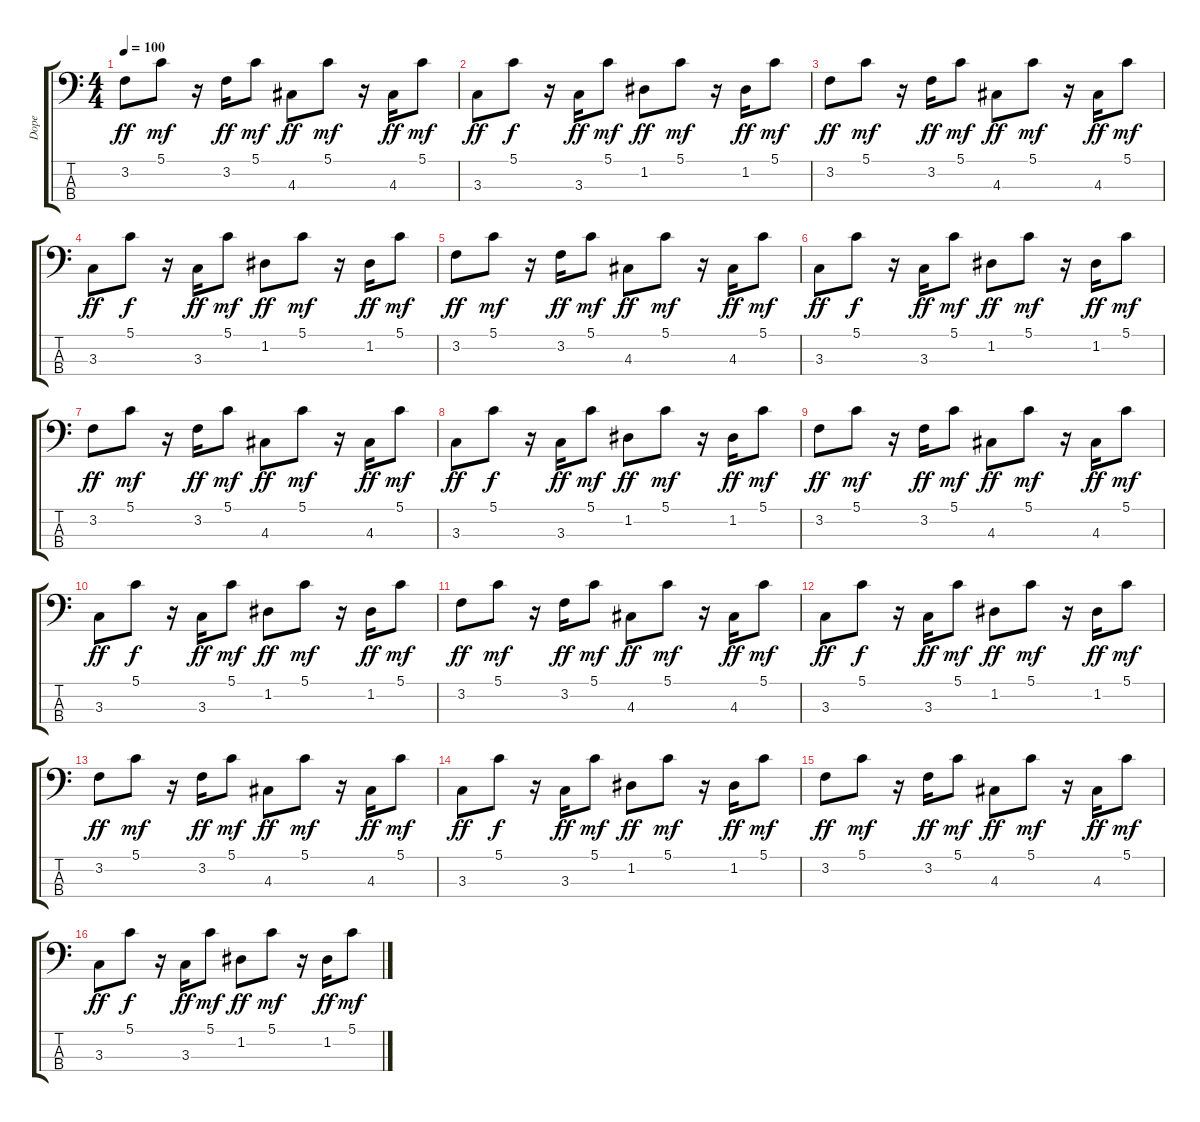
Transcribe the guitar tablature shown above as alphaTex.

\track ("      Dope" "      Dope") {instrument fretlessbass}
\staff {score tabs}
\tuning (G2 D2 A1 E1) {hide}
\ts (4 4)
\tempo 100
\clef f4
\ks c
3.2.8{dy ff} 5.1.8{dy mf} r.16 3.2.16{dy ff} 5.1.8{dy mf} 4.3.8{dy ff} 5.1.8{dy mf} r.16 4.3.16{dy ff} 5.1.8{dy mf} |
3.3.8{dy ff} 5.1.8{dy f} r.16 3.3.16{dy ff} 5.1.8{dy mf} 1.2.8{dy ff} 5.1.8{dy mf} r.16 1.2.16{dy ff} 5.1.8{dy mf} |
3.2.8{dy ff} 5.1.8{dy mf} r.16 3.2.16{dy ff} 5.1.8{dy mf} 4.3.8{dy ff} 5.1.8{dy mf} r.16 4.3.16{dy ff} 5.1.8{dy mf} |
3.3.8{dy ff} 5.1.8{dy f} r.16 3.3.16{dy ff} 5.1.8{dy mf} 1.2.8{dy ff} 5.1.8{dy mf} r.16 1.2.16{dy ff} 5.1.8{dy mf} |
3.2.8{dy ff} 5.1.8{dy mf} r.16 3.2.16{dy ff} 5.1.8{dy mf} 4.3.8{dy ff} 5.1.8{dy mf} r.16 4.3.16{dy ff} 5.1.8{dy mf} |
3.3.8{dy ff volume 14} 5.1.8{dy f} r.16 3.3.16{dy ff} 5.1.8{dy mf} 1.2.8{dy ff} 5.1.8{dy mf} r.16 1.2.16{dy ff} 5.1.8{dy mf} |
3.2.8{dy ff} 5.1.8{dy mf} r.16 3.2.16{dy ff} 5.1.8{dy mf} 4.3.8{dy ff} 5.1.8{dy mf} r.16 4.3.16{dy ff} 5.1.8{dy mf} |
3.3.8{dy ff} 5.1.8{dy f} r.16 3.3.16{dy ff} 5.1.8{dy mf} 1.2.8{dy ff} 5.1.8{dy mf} r.16 1.2.16{dy ff} 5.1.8{dy mf} |
3.2.8{dy ff} 5.1.8{dy mf} r.16 3.2.16{dy ff} 5.1.8{dy mf} 4.3.8{dy ff} 5.1.8{dy mf} r.16 4.3.16{dy ff} 5.1.8{dy mf} |
3.3.8{dy ff} 5.1.8{dy f} r.16 3.3.16{dy ff} 5.1.8{dy mf} 1.2.8{dy ff} 5.1.8{dy mf} r.16 1.2.16{dy ff} 5.1.8{dy mf} |
3.2.8{dy ff} 5.1.8{dy mf} r.16 3.2.16{dy ff} 5.1.8{dy mf} 4.3.8{dy ff} 5.1.8{dy mf} r.16 4.3.16{dy ff} 5.1.8{dy mf} |
3.3.8{dy ff} 5.1.8{dy f} r.16 3.3.16{dy ff} 5.1.8{dy mf} 1.2.8{dy ff} 5.1.8{dy mf} r.16 1.2.16{dy ff} 5.1.8{dy mf} |
3.2.8{dy ff} 5.1.8{dy mf} r.16 3.2.16{dy ff} 5.1.8{dy mf} 4.3.8{dy ff} 5.1.8{dy mf} r.16 4.3.16{dy ff} 5.1.8{dy mf} |
3.3.8{dy ff} 5.1.8{dy f} r.16 3.3.16{dy ff} 5.1.8{dy mf} 1.2.8{dy ff} 5.1.8{dy mf} r.16 1.2.16{dy ff} 5.1.8{dy mf} |
3.2.8{dy ff} 5.1.8{dy mf} r.16 3.2.16{dy ff} 5.1.8{dy mf} 4.3.8{dy ff} 5.1.8{dy mf} r.16 4.3.16{dy ff} 5.1.8{dy mf} |
3.3.8{dy ff} 5.1.8{dy f} r.16 3.3.16{dy ff} 5.1.8{dy mf} 1.2.8{dy ff} 5.1.8{dy mf} r.16 1.2.16{dy ff} 5.1.8{dy mf}
